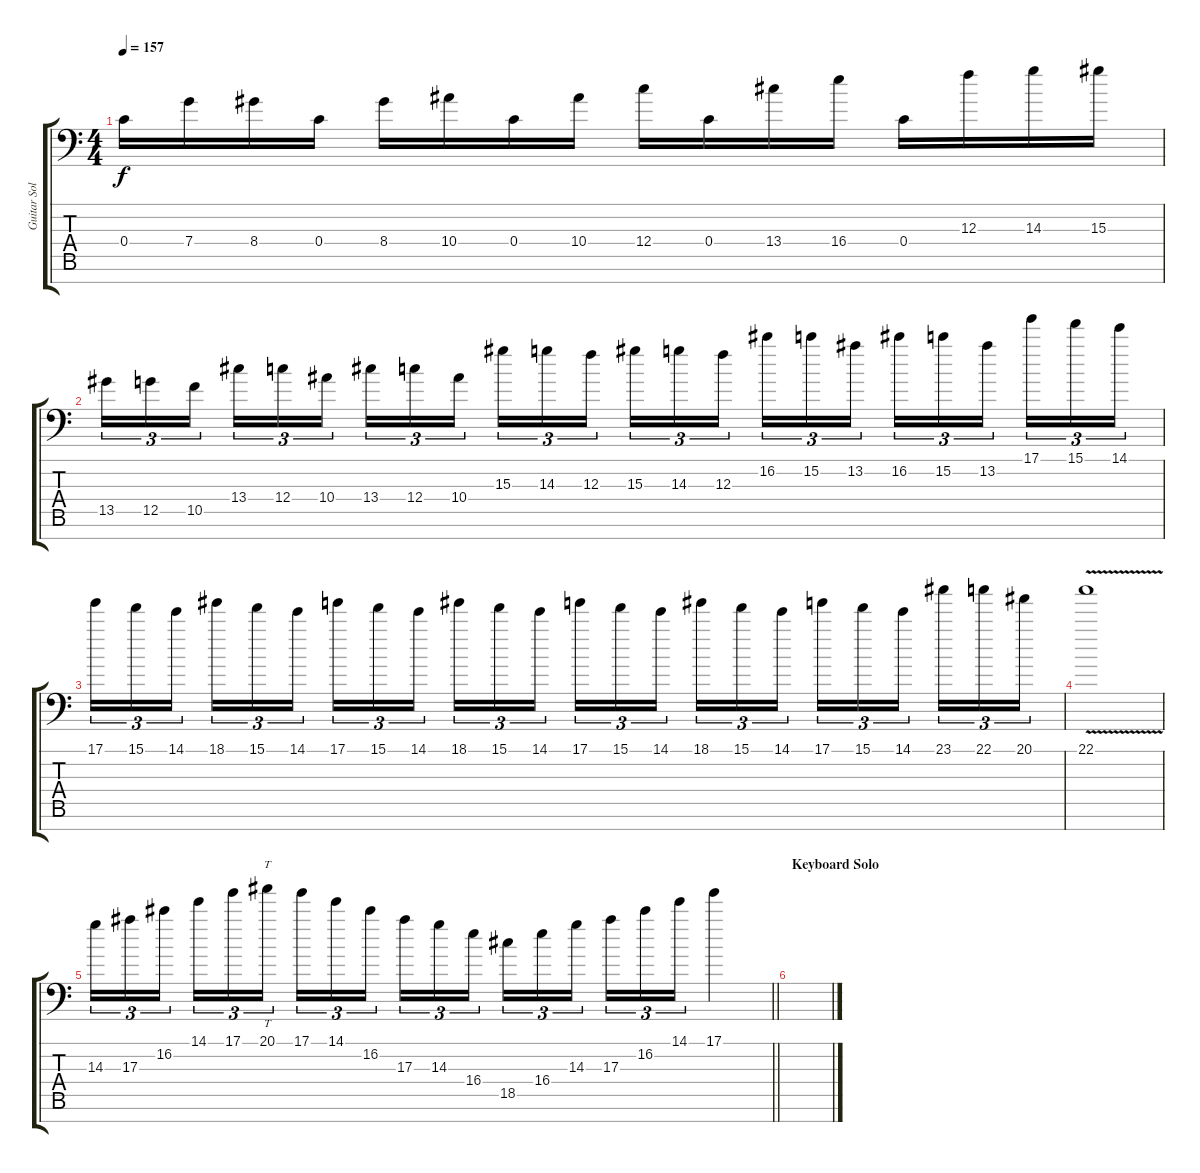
\track ("Guitar Solo" "Guitar Sol") {instrument distortionguitar}
\staff {score tabs}
\tuning (D4 A3 F3 C3 G2 D2 A1) {hide}
\ts (4 4)
\tempo 157
\clef f4
\ks c
0.4.16{dy f} 7.4.16 8.4.16 0.4.16 8.4.16 10.4.16 0.4.16 10.4.16 12.4.16 0.4.16 13.4.16 16.4.16 0.4.16 12.3.16 14.3.16 15.3.16 |
13.5.16{tu (3 2)} 12.5.16{tu (3 2)} 10.5.16{tu (3 2) beam splitsecondary} 13.4.16{tu (3 2)} 12.4.16{tu (3 2)} 10.4.16{tu (3 2)} 13.4.16{tu (3 2)} 12.4.16{tu (3 2)} 10.4.16{tu (3 2) beam splitsecondary} 15.3.16{tu (3 2)} 14.3.16{tu (3 2)} 12.3.16{tu (3 2)} 15.3.16{tu (3 2)} 14.3.16{tu (3 2)} 12.3.16{tu (3 2) beam splitsecondary} 16.2.16{tu (3 2)} 15.2.16{tu (3 2)} 13.2.16{tu (3 2)} 16.2.16{tu (3 2)} 15.2.16{tu (3 2)} 13.2.16{tu (3 2) beam splitsecondary} 17.1.16{tu (3 2)} 15.1.16{tu (3 2)} 14.1.16{tu (3 2)} |
17.1.16{tu (3 2)} 15.1.16{tu (3 2)} 14.1.16{tu (3 2) beam splitsecondary} 18.1.16{tu (3 2)} 15.1.16{tu (3 2)} 14.1.16{tu (3 2)} 17.1.16{tu (3 2)} 15.1.16{tu (3 2)} 14.1.16{tu (3 2) beam splitsecondary} 18.1.16{tu (3 2)} 15.1.16{tu (3 2)} 14.1.16{tu (3 2)} 17.1.16{tu (3 2)} 15.1.16{tu (3 2)} 14.1.16{tu (3 2) beam splitsecondary} 18.1.16{tu (3 2)} 15.1.16{tu (3 2)} 14.1.16{tu (3 2)} 17.1.16{tu (3 2)} 15.1.16{tu (3 2)} 14.1.16{tu (3 2) beam splitsecondary} 23.1.16{tu (3 2)} 22.1.16{tu (3 2)} 20.1.16{tu (3 2)} |
22.1{v}.1 |
\barLineRight lightlight
14.3.16{tu (3 2)} 17.3.16{tu (3 2)} 16.2.16{tu (3 2) beam splitsecondary} 14.1.16{tu (3 2)} 17.1.16{tu (3 2)} 20.1.16{tt tu (3 2)} 17.1.16{tu (3 2)} 14.1.16{tu (3 2)} 16.2.16{tu (3 2) beam splitsecondary} 17.3.16{tu (3 2)} 14.3.16{tu (3 2)} 16.4.16{tu (3 2)} 18.5.16{tu (3 2)} 16.4.16{tu (3 2)} 14.3.16{tu (3 2) beam splitsecondary} 17.3.16{tu (3 2)} 16.2.16{tu (3 2)} 14.1.16{tu (3 2)} 17.1.4 |
\section ("" "Keyboard Solo")
